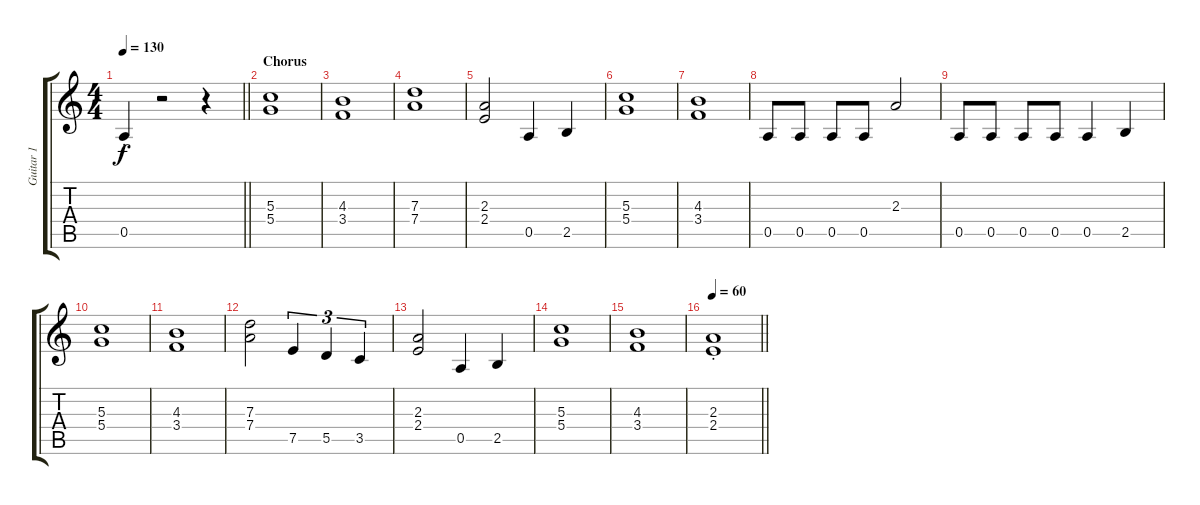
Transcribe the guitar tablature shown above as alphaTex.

\track ("Guitar 1" "Guitar 1") {instrument distortionguitar}
\staff {score tabs}
\tuning (E4 B3 G3 D3 A2 E2) {hide}
\ts (4 4)
\tempo 130
\clef g2
\barLineRight lightlight
\ks c
0.5{st}.4{dy f} r.2 r.4 |
\section ("" "Chorus")
(5.3 5.4).1 |
(4.3 3.4).1 |
(7.3 7.4).1 |
(2.3 2.4).2 0.5.4 2.5.4 |
(5.3 5.4).1 |
(4.3 3.4).1 |
0.5.8 0.5.8 0.5.8 0.5.8 2.3.2 |
0.5.8 0.5.8 0.5.8 0.5.8 0.5.4 2.5.4 |
(5.3 5.4).1 |
(4.3 3.4).1 |
(7.3 7.4).2 7.5.4{tu (3 2)} 5.5.4{tu (3 2)} 3.5.4{tu (3 2)} |
(2.3 2.4).2 0.5.4 2.5.4 |
(5.3 5.4).1 |
(4.3 3.4).1 |
\tempo 60
\barLineRight lightlight
(2.3{st} 2.4{st}).1
